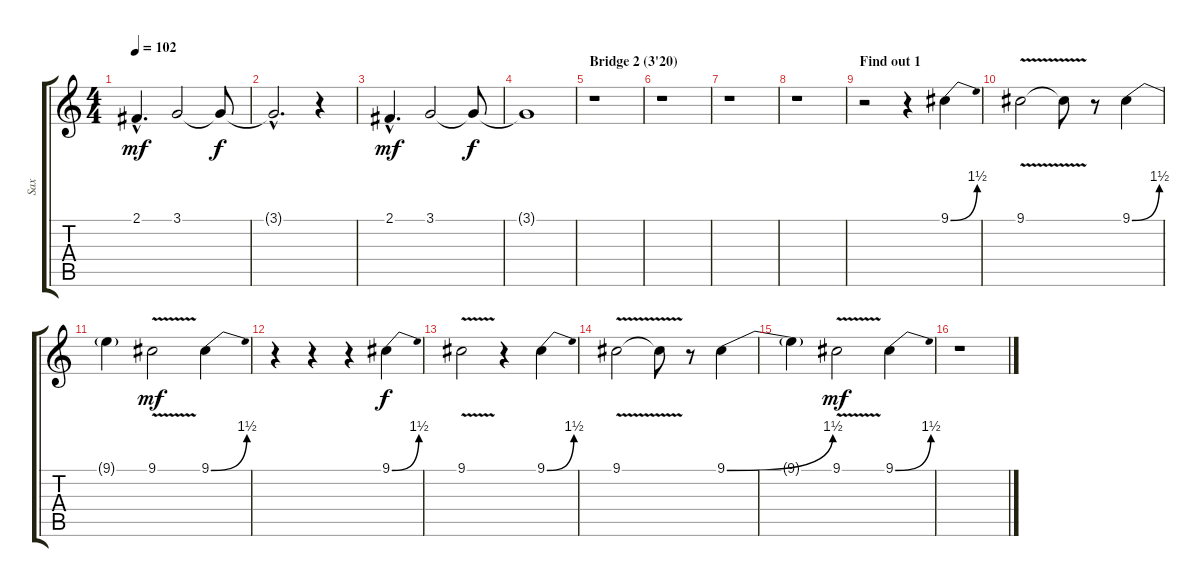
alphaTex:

\track ("Sax" "Sax") {instrument altosax}
\staff {score tabs}
\tuning (E4 B3 G3 D3 A2 E2) {hide}
\ts (4 4)
\tempo 102
\clef g2
\ks c
2.1{hac}.4{d dy mf} 3.1.2 3.1{t}.8{dy f} |
3.1{hac t}.2{d} r.4 |
2.1{hac}.4{d dy mf} 3.1.2 3.1{t}.8{dy f} |
3.1{t}.1 |
\section ("" "Bridge 2 (3'20)")
r.1 |
r.1 |
r.1 |
r.1 |
\section ("" "Find out 1")
r.2 r.4 9.1{be (bend 0 0 60 6)}.4 |
9.1{v}.2 9.1{t}.8 r.8 9.1{be (bend 0 0 60 6)}.4 |
9.1{t}.4 9.1{v}.2{dy mf} 9.1{be (bend 0 0 60 6)}.4 |
r.4 r.4 r.4 9.1{be (bend 0 0 60 6)}.4{dy f} |
9.1{v}.2 r.4 9.1{be (bend 0 0 60 6)}.4 |
9.1{v}.2 9.1{t}.8 r.8 9.1{be (bend 0 0 60 6)}.4 |
9.1{t}.4 9.1{v}.2{dy mf} 9.1{be (bend 0 0 60 6)}.4 |
r.1
